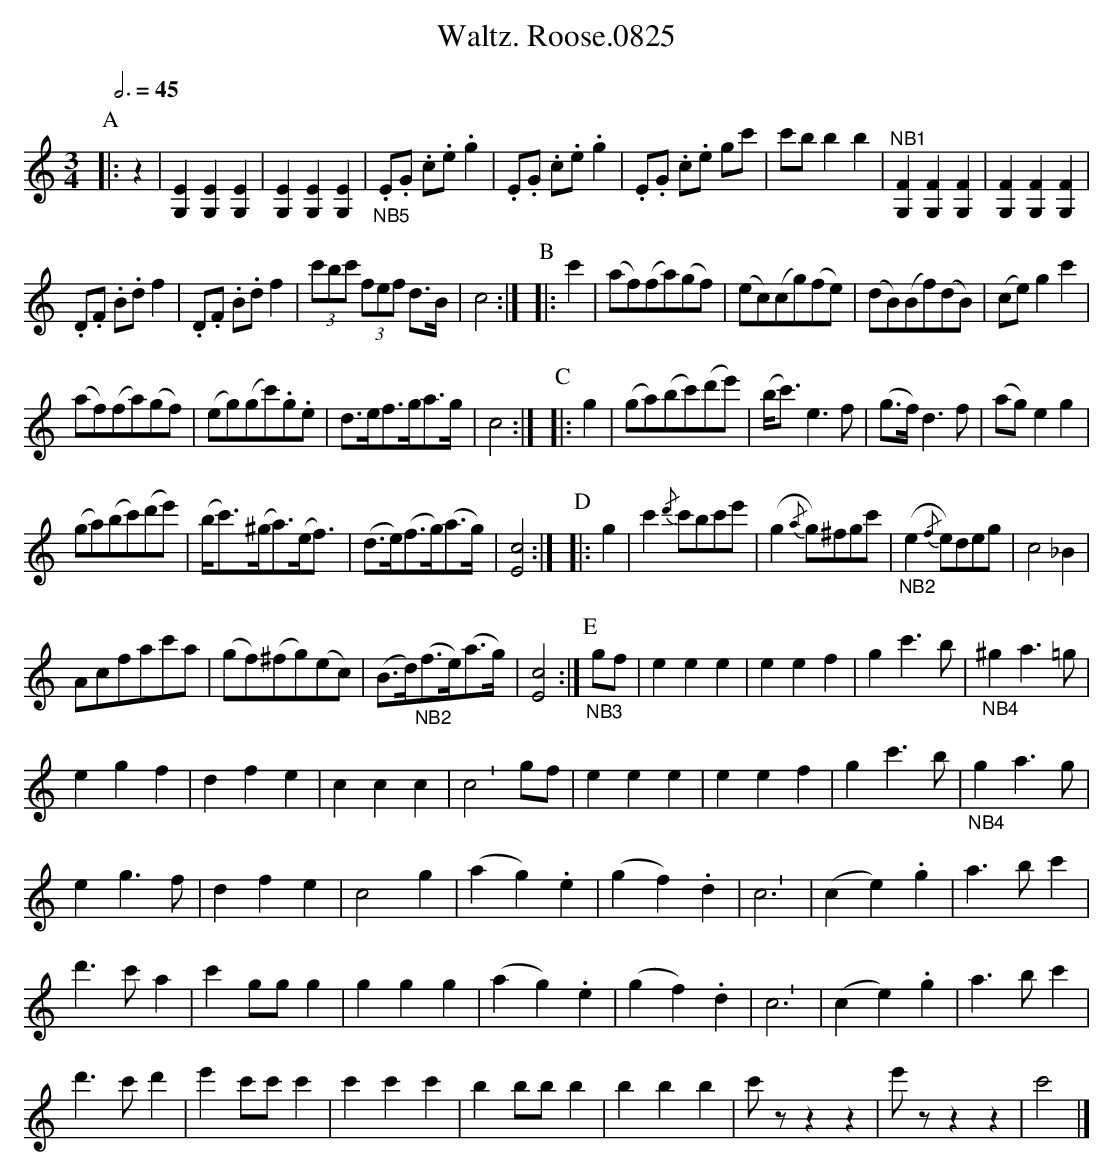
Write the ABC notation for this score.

X:1
T:Waltz. Roose.0825
M:3/4
Q:3/4=45
L:1/8
K:C
P:A
|: z2 | [G,E]2 [G,E]2 [G,E]2 | [G,E]2 [G,E]2 [G,E]2 | "_NB5".E.G .c.e .g2 | .E.G .c.e .g2 | \\
.E.G .c.e gc' | c'b b2 b2 | "^NB1"[G,F]2 [G,F]2 [G,F]2 | [G,F]2 [G,F]2 [G,F]2 |
.D.F .B.d f2 | .D.F .B.d f2 | (3c'bc' (3fef d>B | c4 :| \\
P:B
|: c'2 | (af)(fa)(gf) | (ec)(cg)(fe) | (dB)(Bf)(dB) | (ce)g2c'2 |
(af)(fa)(gf) | (eg)(gc').g.e | d>ef>ga>g | c4 :| \\
P:C
|: g2 | (ga)(bc')(d'e') | (b<c') e3f | (g>f) d3f | (ag)e2g2 |
(ga)(bc')(d'e') | (b<c')(^g<a)(e<f) | (d>e)(f>g)(a>g) | [Ec]4 :| \\
P:D
|: g2 | c'2{/d'}c'bc'e' | (g2{/a}g)^fgc' | "_NB2"(e2{/f}e)deg | c4_B2 |
Acfac'a | (gf)(^fg)(ec) | (B>d)("_NB2"f>e)(a>g) | [Ec]4 :| \\
P:E
"_NB3"gf | e2e2e2 | e2e2f2 | g2c'3b | "_NB4"^g2a3=g |
e2g2f2 | d2f2e2 | c2c2c2 | !shortphrase!c4 gf | \\
e2e2e2 | e2e2f2 | g2c'3b | "_NB4"g2a3g |
e2g3f | d2f2e2 | c4 g2 | (a2g2).e2 | \\
(g2f2).d2 | !shortphrase!c6 | (c2e2).g2 | a3bc'2 |
d'3c'a2 | c'2ggg2 | g2g2g2 | (a2g2).e2 | \\
(g2f2).d2 | !shortphrase!c6 | (c2e2).g2 | a3bc'2 |
d'3c'd'2 | e'2c'c'c'2 | c'2c'2c'2 | b2bbb2 | \\
b2b2b2 | c'zz2z2 | e'zz2z2 | c'4 |]
